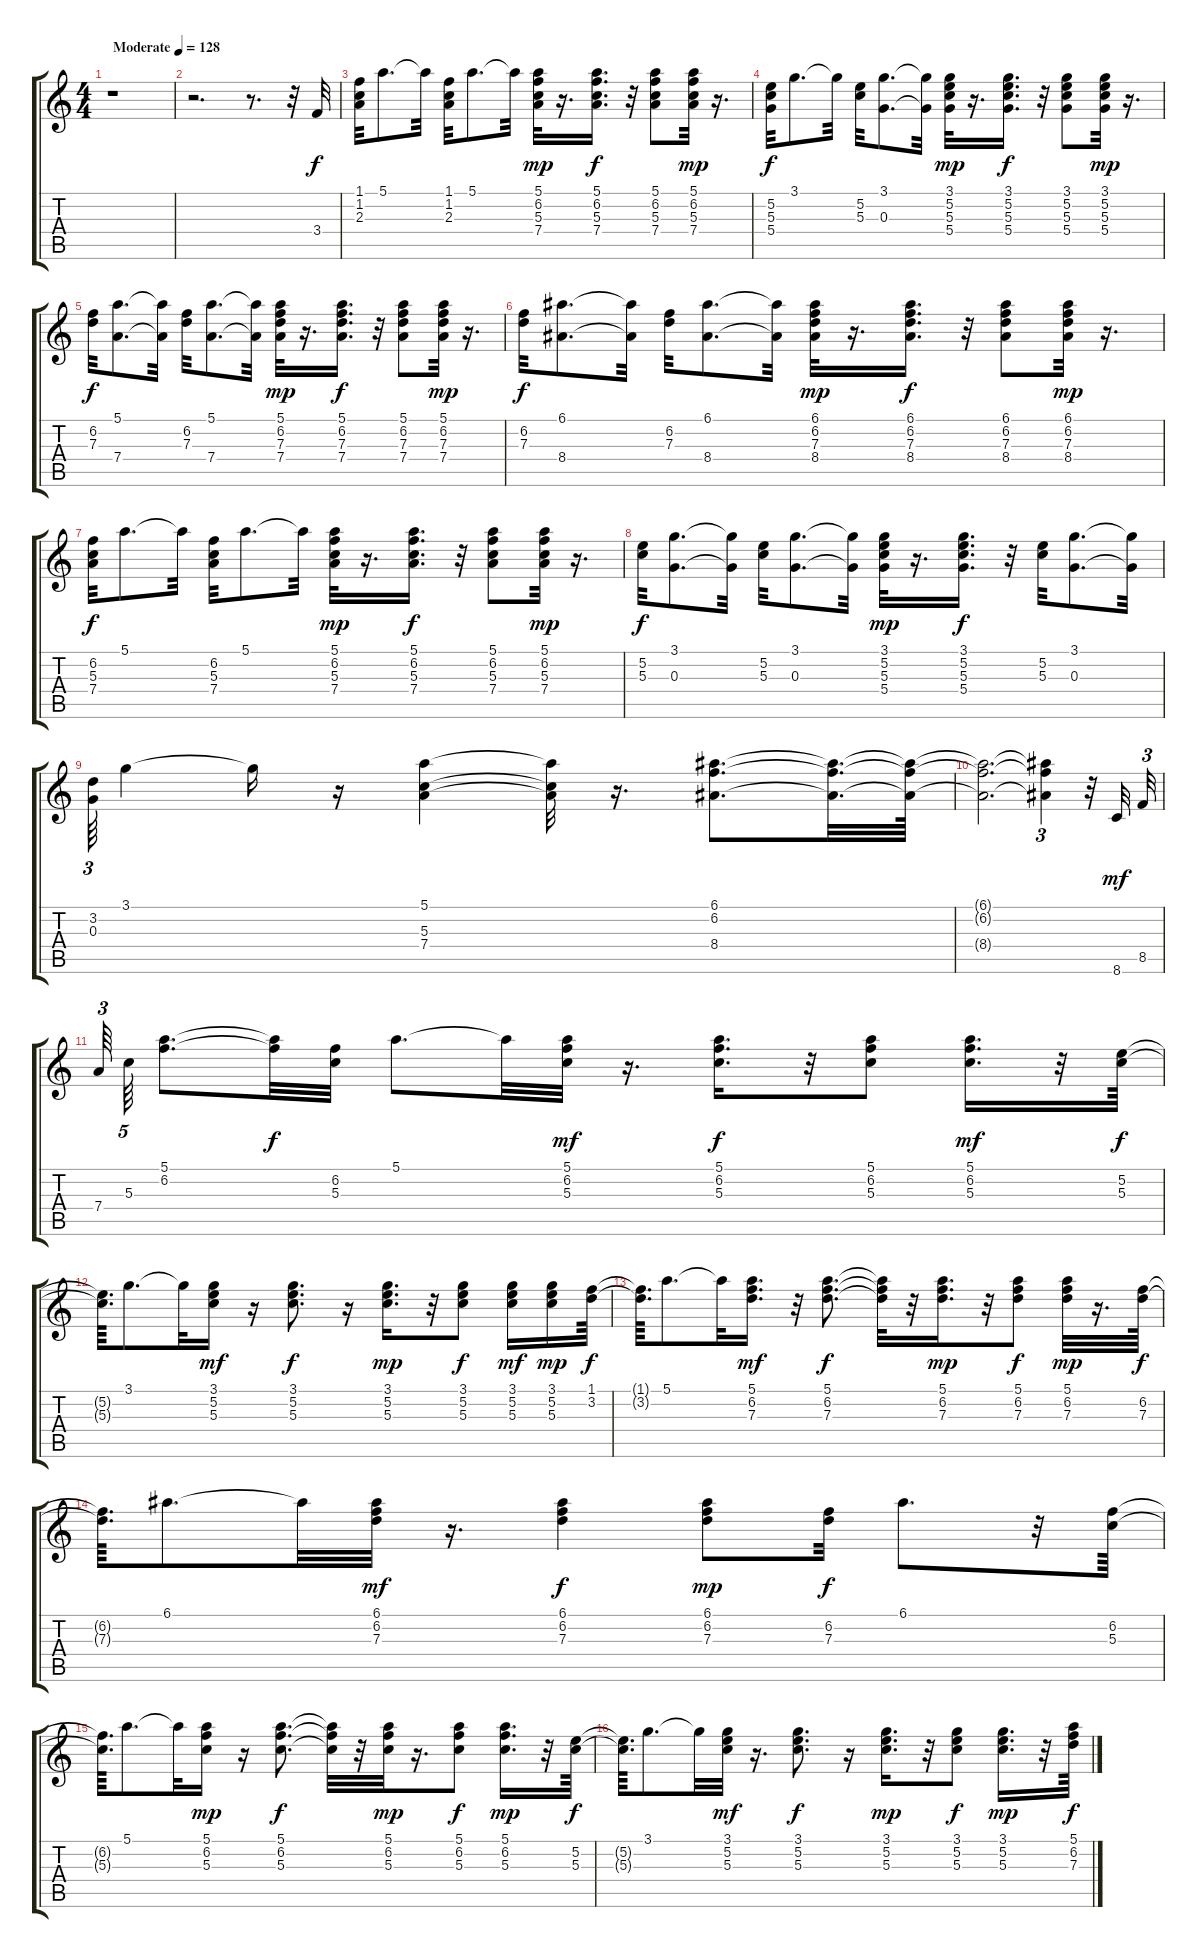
\track "" {instrument acousticguitarsteel}
\staff {score tabs}
\tuning (E4 B3 G3 D3 A2 E2) {hide}
\ts (4 4)
\tempo (128 "Moderate")
\clef g2
\ks c
r.1{dy f instrument acousticguitarsteel} |
r.2{d} r.8{d} r.32 3.4.32{volume 13} |
(1.1 1.2 2.3).32 5.1.8{d} 5.1{t}.32 (1.1 1.2 2.3).32 5.1.8{d} 5.1{t}.32 (5.1 6.2 5.3 7.4).32{dy mp} r.16{d} (5.1 6.2 5.3 7.4).16{d dy f} r.32 (5.1 6.2 5.3 7.4).8 (5.1 6.2 5.3 7.4).32{dy mp} r.16{d} |
(5.2 5.3 5.4).32{dy f} 3.1.8{d} 3.1{t}.32 (5.2 5.3).32 (3.1 0.3).8{d} (3.1{t} 0.3{t}).32 (3.1 5.2 5.3 5.4).32{dy mp} r.16{d} (3.1 5.2 5.3 5.4).16{d dy f} r.32 (3.1 5.2 5.3 5.4).8 (3.1 5.2 5.3 5.4).32{dy mp} r.16{d} |
(6.2 7.3).32{dy f} (5.1 7.4).8{d} (5.1{t} 7.4{t}).32 (6.2 7.3).32 (5.1 7.4).8{d} (5.1{t} 7.4{t}).32 (5.1 6.2 7.3 7.4).32{dy mp} r.16{d} (5.1 6.2 7.3 7.4).16{d dy f} r.32 (5.1 6.2 7.3 7.4).8 (5.1 6.2 7.3 7.4).32{dy mp} r.16{d} |
(6.2 7.3).32{dy f} (6.1 8.4).8{d} (6.1{t} 8.4{t}).32 (6.2 7.3).32 (6.1 8.4).8{d} (6.1{t} 8.4{t}).32 (6.1 6.2 7.3 8.4).32{dy mp} r.16{d} (6.1 6.2 7.3 8.4).16{d dy f} r.32 (6.1 6.2 7.3 8.4).8 (6.1 6.2 7.3 8.4).32{dy mp} r.16{d} |
(6.2 5.3 7.4).32{dy f} 5.1.8{d} 5.1{t}.32 (6.2 5.3 7.4).32 5.1.8{d} 5.1{t}.32 (5.1 6.2 5.3 7.4).32{dy mp} r.16{d} (5.1 6.2 5.3 7.4).16{d dy f} r.32 (5.1 6.2 5.3 7.4).8 (5.1 6.2 5.3 7.4).32{dy mp} r.16{d} |
(5.2 5.3).32{dy f} (3.1 0.3).8{d} (3.1{t} 0.3{t}).32 (5.2 5.3).32 (3.1 0.3).8{d} (3.1{t} 0.3{t}).32 (3.1 5.2 5.3 5.4).32{dy mp} r.16{d} (3.1 5.2 5.3 5.4).16{d dy f} r.32 (5.2 5.3).32 (3.1 0.3).8{d} (3.1{t} 0.3{t}).32 |
(3.2 0.3).64{tu (3 2)} 3.1.4 3.1{t}.16 r.16 (5.1 5.3 7.4).4 (5.1{t} 5.3{t} 7.4{t}).32 r.16{d} (6.1 6.2 8.4).8{d} (6.1{t} 6.2{t} 8.4{t}).32{d} (6.1{t} 6.2{t} 8.4{t}).64 |
(6.1{t} 6.2{t} 8.4{t}).2{d} (6.1{t} 6.2{t} 8.4{t}).4{tu (3 2)} r.32 8.6.32{dy mf} 8.5.32{tu (3 2)} |
7.4.64{tu (3 2)} 5.3.64{tu (5 4)} (5.1 6.2).8{d} (5.1{t} 6.2{t}).32{dy f} (6.2 5.3).32 5.1.8{d} 5.1{t}.32 (5.1 6.2 5.3).32{dy mf} r.16{d} (5.1 6.2 5.3).16{d dy f} r.32 (5.1 6.2 5.3).8 (5.1 6.2 5.3).16{d dy mf} r.32 (5.2 5.3).64{dy f} |
(5.2{t} 5.3{t}).64{d} 3.1.8{d} 3.1{t}.32 (3.1 5.2 5.3).16{dy mf} r.16 (3.1 5.2 5.3).8{d dy f} r.16 (3.1 5.2 5.3).16{d dy mp} r.32 (3.1 5.2 5.3).8{dy f} (3.1 5.2 5.3).16{dy mf} (3.1 5.2 5.3).16{dy mp} (1.1 3.2).64{dy f} |
(1.1{t} 3.2{t}).64{d} 5.1.8{d} 5.1{t}.32 (5.1 6.2 7.3).16{d dy mf} r.32 (5.1 6.2 7.3).8{d dy f} (5.1{t} 6.2{t} 7.3{t}).32 r.32 (5.1 6.2 7.3).16{d dy mp} r.32 (5.1 6.2 7.3).8{dy f} (5.1 6.2 7.3).32{dy mp} r.16{d} (6.2 7.3).64{dy f} |
(6.2{t} 7.3{t}).64{d} 6.1.8{d} 6.1{t}.32 (6.1 6.2 7.3).32{dy mf} r.16{d} (6.1 6.2 7.3).4{dy f} (6.1 6.2 7.3).8{dy mp instrument guitarfretnoise} (6.2 7.3).32{dy f instrument acousticguitarsteel} 6.1.8{d} r.32 (6.2 5.3).64 |
(6.2{t} 5.3{t}).64{d} 5.1.8{d} 5.1{t}.32 (5.1 6.2 5.3).16{dy mp} r.16 (5.1 6.2 5.3).8{d dy f} (5.1{t} 6.2{t} 5.3{t}).32 r.32 (5.1 6.2 5.3).32{dy mp} r.16{d} (5.1 6.2 5.3).8{dy f} (5.1 6.2 5.3).16{d dy mp} r.32 (5.2 5.3).64{dy f} |
(5.2{t} 5.3{t}).64{d} 3.1.8{d} 3.1{t}.32 (3.1 5.2 5.3).32{dy mf} r.16{d} (3.1 5.2 5.3).8{d dy f} r.16 (3.1 5.2 5.3).16{d dy mp} r.32 (3.1 5.2 5.3).8{dy f} (3.1 5.2 5.3).16{d dy mp} r.32 (5.1 6.2 7.3).64{dy f}
